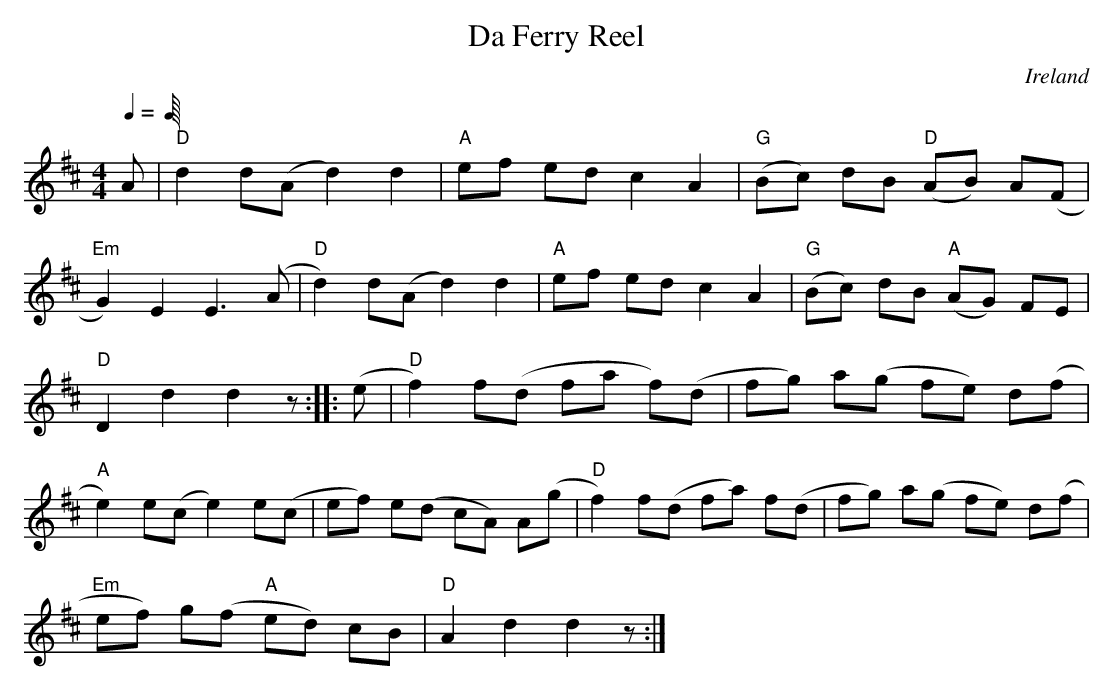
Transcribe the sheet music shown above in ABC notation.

X:1
T:Da Ferry Reel
O:Ireland
M:4/4
L:1/8
Q:1/4=
K:D
V:1
A|"D" d2 d(A d2) d2 |"A" ef ed c2 A2 |"G" (Bc) dB "D" (AB) A(F |
"Em" G2) E2 E3 (A|"D" d2) d(A d2) d2 |"A" ef ed c2 A2 |"G" (Bc) dB "A" (AG) FE |
"D" D2 d2 d2 z:| |:(e |"D" f2) f(d fa f)(d |fg) a(g fe) d(f |
"A" e2) e(c e2) e(c |ef) e(d cA) A(g |"D" f2) f(d fa) f(d |fg) a(g fe) d(f |
"Em" ef) g(f "A" ed) cB |"D" A2 d2 d2 z:|
